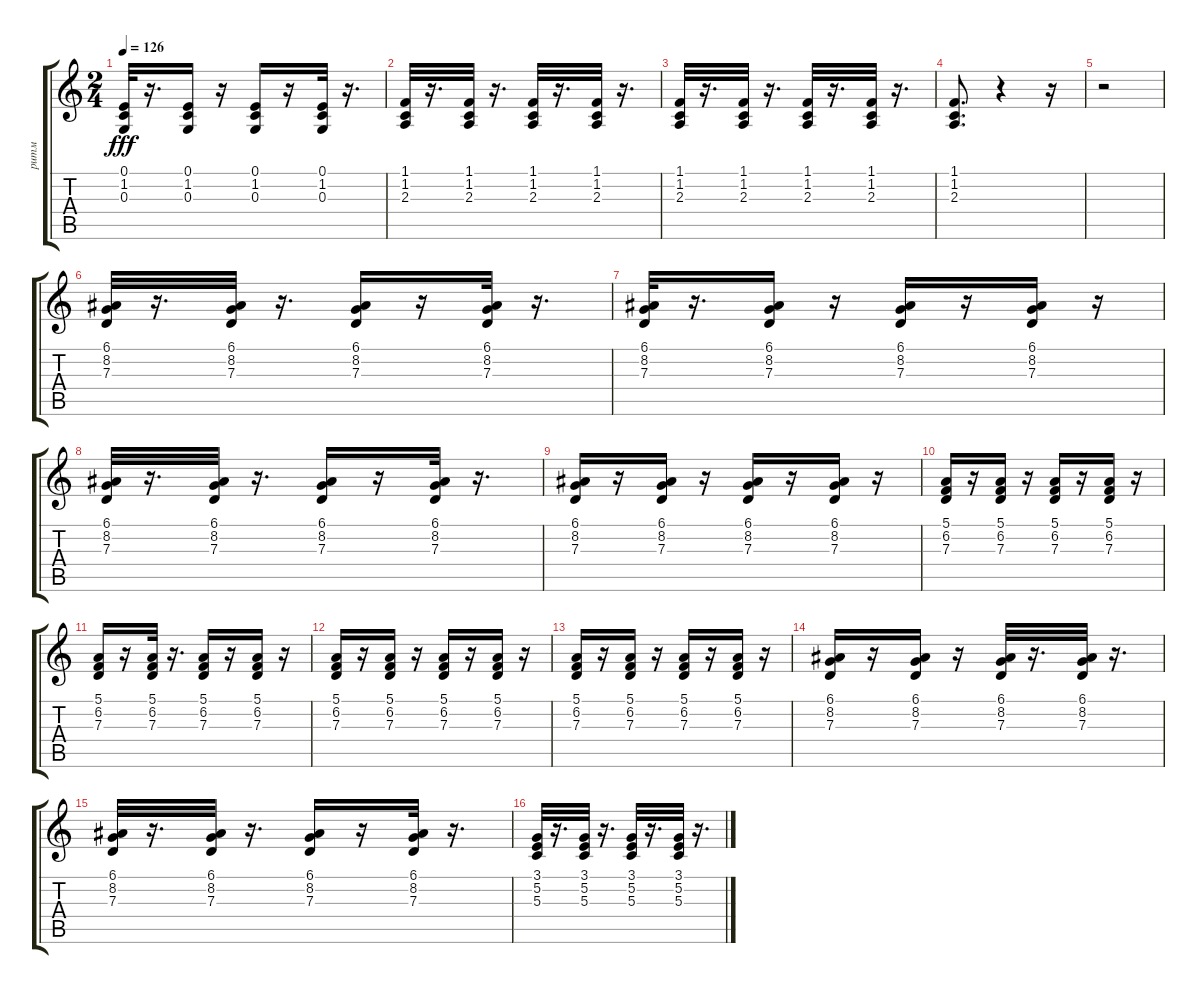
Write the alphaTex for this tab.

\track ("ритм" "ритм") {instrument acousticgrandpiano}
\staff {score tabs}
\tuning (E4 B3 G3 D3 A2 E2) {hide}
\ts (2 4)
\tempo 126
\clef g2
\ks c
(0.1 1.2 0.3).32{dy fff} r.16{d} (0.1 1.2 0.3).16 r.16 (0.1 1.2 0.3).16 r.16 (0.1 1.2 0.3).32 r.16{d} |
(1.1 1.2 2.3).32 r.16{d} (1.1 1.2 2.3).32 r.16{d} (1.1 1.2 2.3).32 r.16{d} (1.1 1.2 2.3).32 r.16{d} |
(1.1 1.2 2.3).32 r.16{d} (1.1 1.2 2.3).32 r.16{d} (1.1 1.2 2.3).32 r.16{d} (1.1 1.2 2.3).32 r.16{d} |
(1.1 1.2 2.3).8{d} r.4 r.16 |
r.2 |
(6.1 8.2 7.3).32 r.16{d} (6.1 8.2 7.3).32 r.16{d} (6.1 8.2 7.3).16 r.16 (6.1 8.2 7.3).32 r.16{d} |
(6.1 8.2 7.3).32 r.16{d} (6.1 8.2 7.3).16 r.16 (6.1 8.2 7.3).16 r.16 (6.1 8.2 7.3).16 r.16 |
(6.1 8.2 7.3).32 r.16{d} (6.1 8.2 7.3).32 r.16{d} (6.1 8.2 7.3).16 r.16 (6.1 8.2 7.3).32 r.16{d} |
(6.1 8.2 7.3).16 r.16 (6.1 8.2 7.3).16 r.16 (6.1 8.2 7.3).16 r.16 (6.1 8.2 7.3).16 r.16 |
(5.1 6.2 7.3).16 r.16 (5.1 6.2 7.3).16 r.16 (5.1 6.2 7.3).16 r.16 (5.1 6.2 7.3).16 r.16 |
(5.1 6.2 7.3).16 r.16 (5.1 6.2 7.3).32 r.16{d} (5.1 6.2 7.3).16 r.16 (5.1 6.2 7.3).16 r.16 |
(5.1 6.2 7.3).16 r.16 (5.1 6.2 7.3).16 r.16 (5.1 6.2 7.3).16 r.16 (5.1 6.2 7.3).16 r.16 |
(5.1 6.2 7.3).16 r.16 (5.1 6.2 7.3).16 r.16 (5.1 6.2 7.3).16 r.16 (5.1 6.2 7.3).16 r.16 |
(6.1 8.2 7.3).16 r.16 (6.1 8.2 7.3).16 r.16 (6.1 8.2 7.3).32 r.16{d} (6.1 8.2 7.3).32 r.16{d} |
(6.1 8.2 7.3).32 r.16{d} (6.1 8.2 7.3).32 r.16{d} (6.1 8.2 7.3).16 r.16 (6.1 8.2 7.3).32 r.16{d} |
(3.1 5.2 5.3).32 r.16{d} (3.1 5.2 5.3).32 r.16{d} (3.1 5.2 5.3).32 r.16{d} (3.1 5.2 5.3).32 r.16{d}
